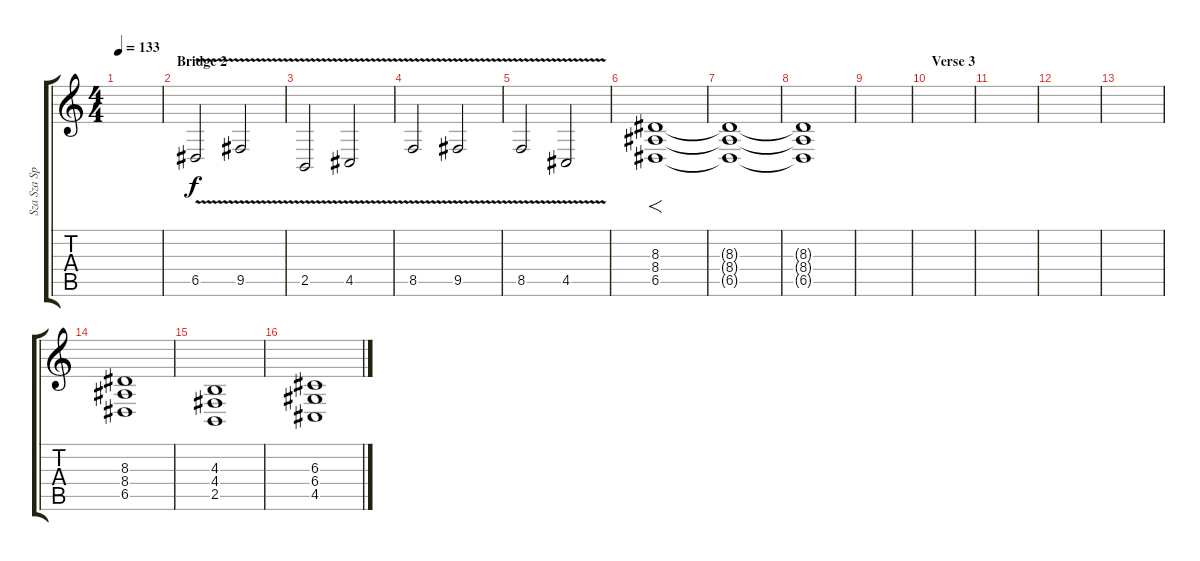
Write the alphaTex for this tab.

\track ("Sza Sza Speck" "Sza Sza Sp") {instrument reedorgan}
\staff {score tabs}
\tuning (E4 B3 G3 D3 A2 E2) {hide}
\ts (4 4)
\tempo 133
\clef g2
\ks c
|
\section ("" "Bridge 2")
6.5{v}.2 9.5{v}.2 |
2.5{v}.2 4.5{v}.2 |
8.5{v}.2 9.5{v}.2 |
8.5{v}.2 4.5{v}.2 |
(8.3 8.4 6.5).1{f} |
(8.3{t} 8.4{t} 6.5{t}).1 |
(8.3{t} 8.4{t} 6.5{t}).1 |
|
\section ("" "Verse 3")
|
|
|
|
(8.3 8.4 6.5).1 |
(4.3 4.4 2.5).1 |
(6.3 6.4 4.5).1
